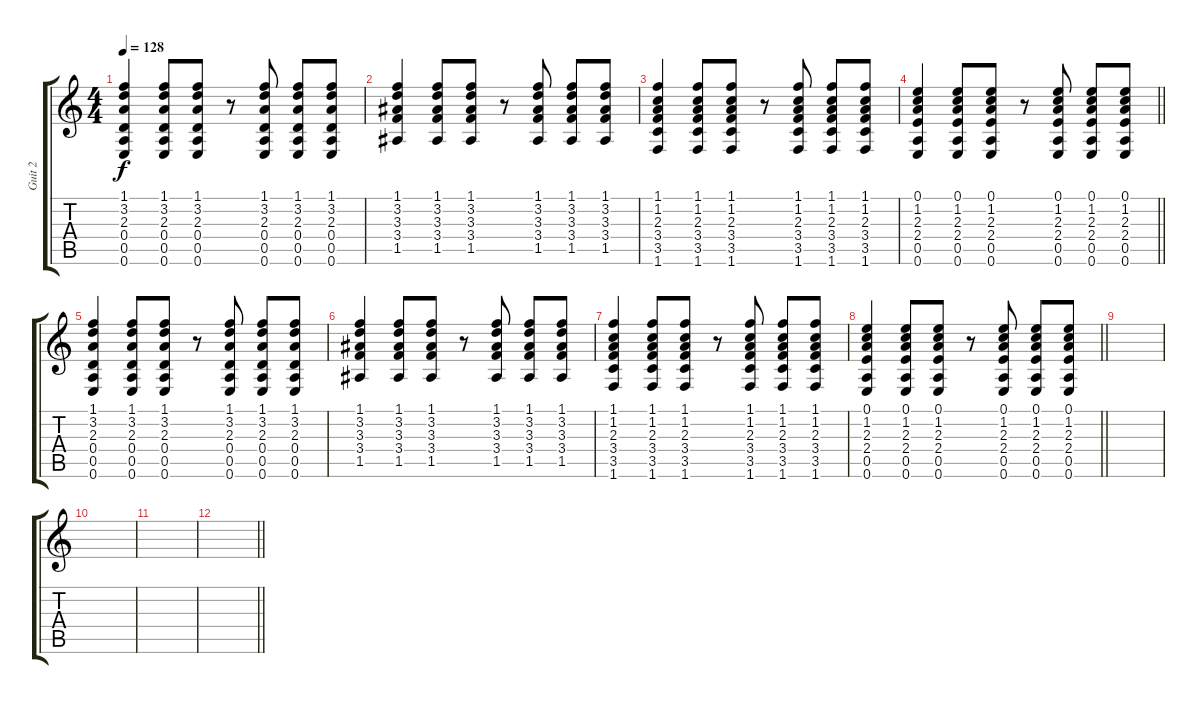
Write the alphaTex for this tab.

\track ("Guit 2" "Guit 2") {instrument acousticguitarsteel}
\staff {score tabs}
\tuning (E4 B3 G3 D3 A2 E2) {hide}
\ts (4 4)
\tempo 128
\clef g2
\ks c
(1.1 3.2 2.3 0.4 0.5 0.6).4{dy f} (1.1 3.2 2.3 0.4 0.5 0.6).8 (1.1 3.2 2.3 0.4 0.5 0.6).8 r.8 (1.1 3.2 2.3 0.4 0.5 0.6).8 (1.1 3.2 2.3 0.4 0.5 0.6).8 (1.1 3.2 2.3 0.4 0.5 0.6).8 |
(1.1 3.2 3.3 3.4 1.5).4 (1.1 3.2 3.3 3.4 1.5).8 (1.1 3.2 3.3 3.4 1.5).8 r.8 (1.1 3.2 3.3 3.4 1.5).8 (1.1 3.2 3.3 3.4 1.5).8 (1.1 3.2 3.3 3.4 1.5).8 |
(1.1 1.2 2.3 3.4 3.5 1.6).4 (1.1 1.2 2.3 3.4 3.5 1.6).8 (1.1 1.2 2.3 3.4 3.5 1.6).8 r.8 (1.1 1.2 2.3 3.4 3.5 1.6).8 (1.1 1.2 2.3 3.4 3.5 1.6).8 (1.1 1.2 2.3 3.4 3.5 1.6).8 |
\barLineRight lightlight
(0.1 1.2 2.3 2.4 0.5 0.6).4 (0.1 1.2 2.3 2.4 0.5 0.6).8 (0.1 1.2 2.3 2.4 0.5 0.6).8 r.8 (0.1 1.2 2.3 2.4 0.5 0.6).8 (0.1 1.2 2.3 2.4 0.5 0.6).8 (0.1 1.2 2.3 2.4 0.5 0.6).8 |
(1.1 3.2 2.3 0.4 0.5 0.6).4 (1.1 3.2 2.3 0.4 0.5 0.6).8 (1.1 3.2 2.3 0.4 0.5 0.6).8 r.8 (1.1 3.2 2.3 0.4 0.5 0.6).8 (1.1 3.2 2.3 0.4 0.5 0.6).8 (1.1 3.2 2.3 0.4 0.5 0.6).8 |
(1.1 3.2 3.3 3.4 1.5).4 (1.1 3.2 3.3 3.4 1.5).8 (1.1 3.2 3.3 3.4 1.5).8 r.8 (1.1 3.2 3.3 3.4 1.5).8 (1.1 3.2 3.3 3.4 1.5).8 (1.1 3.2 3.3 3.4 1.5).8 |
(1.1 1.2 2.3 3.4 3.5 1.6).4 (1.1 1.2 2.3 3.4 3.5 1.6).8 (1.1 1.2 2.3 3.4 3.5 1.6).8 r.8 (1.1 1.2 2.3 3.4 3.5 1.6).8 (1.1 1.2 2.3 3.4 3.5 1.6).8 (1.1 1.2 2.3 3.4 3.5 1.6).8 |
\barLineRight lightlight
(0.1 1.2 2.3 2.4 0.5 0.6).4 (0.1 1.2 2.3 2.4 0.5 0.6).8 (0.1 1.2 2.3 2.4 0.5 0.6).8 r.8 (0.1 1.2 2.3 2.4 0.5 0.6).8 (0.1 1.2 2.3 2.4 0.5 0.6).8 (0.1 1.2 2.3 2.4 0.5 0.6).8 |
|
|
|
\barLineRight lightlight
